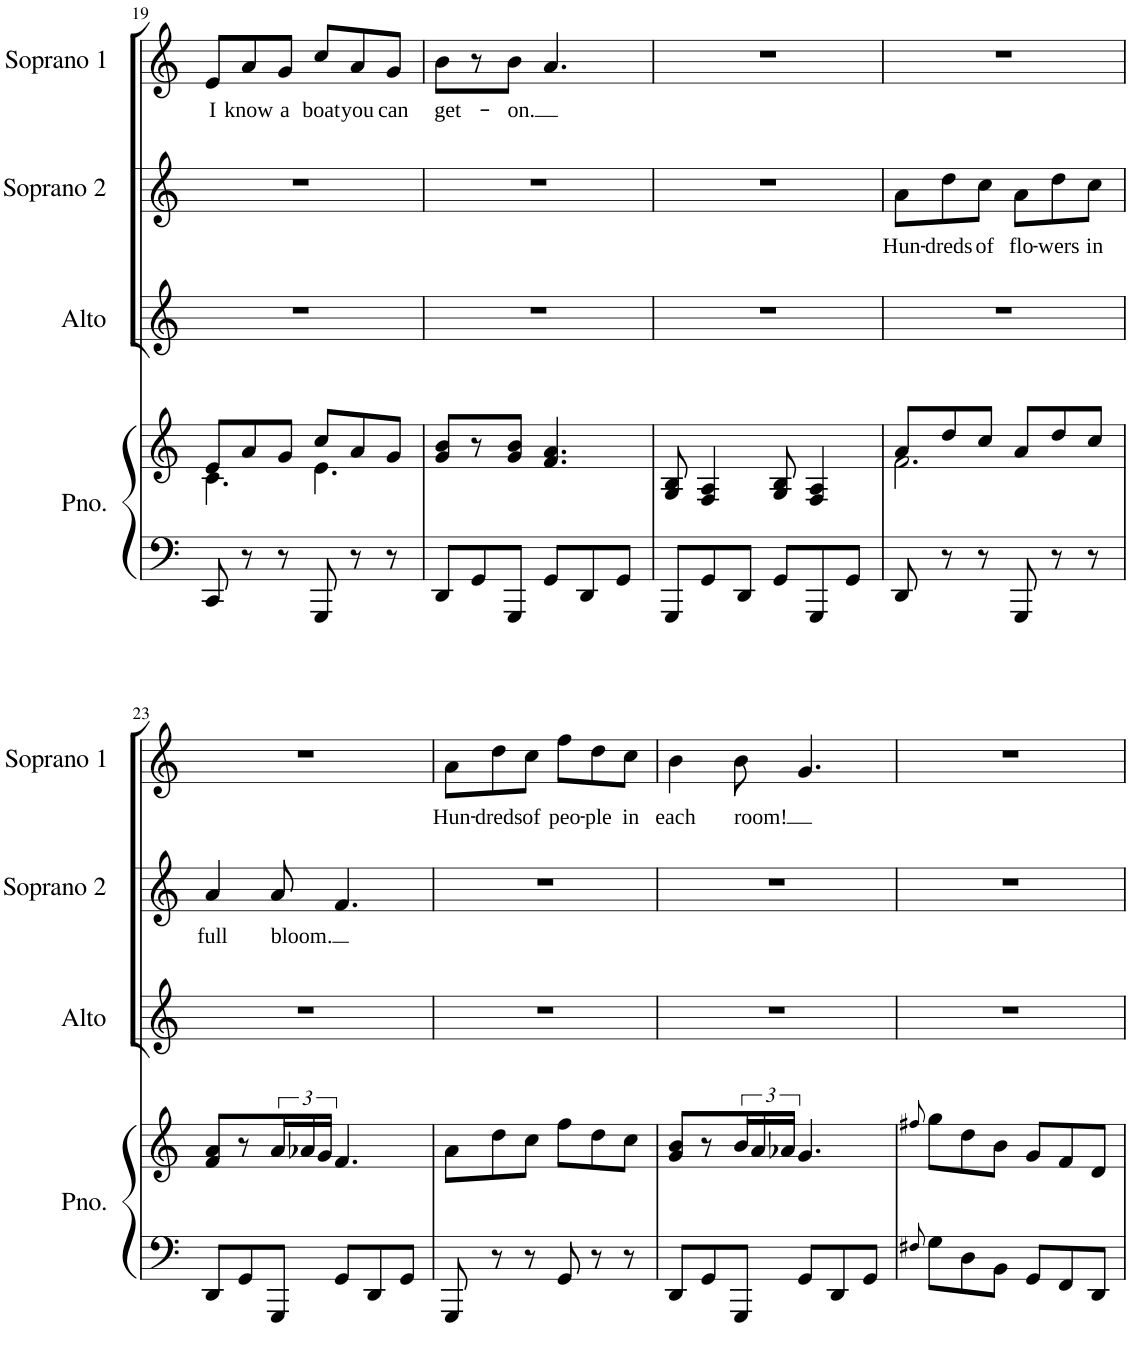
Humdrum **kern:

**kern	**kern	**kern	**kern	**text	**kern	**text
*part4	*part4	*part3	*part2	*part2	*part1	*part1
*staff5	*staff4	*staff3	*staff2	*staff2	*staff1	*staff1
*I"Piano	*	*I"Alto	*I"Soprano 2	*	*I"Soprano 1	*
*I'Pno.	*	*I'Alto	*I'Soprano 2	*	*I'Soprano 1	*
!!LO:PB:g=z
*clefF4	*clefG2	*clefG2	*clefG2	*	*clefG2	*
*k[]	*k[]	*k[]	*k[]	*	*k[]	*
*M6/8	*M6/8	*M6/8	*M6/8	*	*M6/8	*
=19	=19	=19	=19	=19	=19	=19
*	*^	*	*	*	*	*
!	!	!	!	!	!	!	!LO:LY:b
8CC/	8e/L	4.c\	2.r	2.r	.	8e/L	I
!	!	!	!	!	!	!	!LO:LY:b
8r	8a/	.	.	.	.	8a/	know
!	!	!	!	!	!	!	!LO:LY:b
8r	8g/J	.	.	.	.	8g/J	a
!	!	!	!	!	!	!	!LO:LY:b
8GGG/	8cc/L	4.e\	.	.	.	8cc/L	boat
!	!	!	!	!	!	!	!LO:LY:b
8r	8a/	.	.	.	.	8a/	you
!	!	!	!	!	!	!	!LO:LY:b
8r	8g/J	.	.	.	.	8g/J	can
*	*v	*v	*	*	*	*	*
=20	=20	=20	=20	=20	=20	=20
!	!	!	!	!	!	!LO:LY:b
8DD/L	8g/ 8b/L	2.r	2.r	.	8b\L	get-
8GG/	8r	.	.	.	8r	.
!	!	!	!	!	!	!LO:LY:b
8GGG/J	8g/ 8b/J	.	.	.	8b\J	-on.
8GG/L	4.f/ 4.a/	.	.	.	4.a/	.
8DD/	.	.	.	.	.	.
8GG/J	.	.	.	.	.	.
=21	=21	=21	=21	=21	=21	=21
8GGG/L	8G/ 8B/	2.r	2.r	.	2.r	.
8GG/	4F/ 4A/	.	.	.	.	.
8DD/J	.	.	.	.	.	.
8GG/L	8G/ 8B/	.	.	.	.	.
8GGG/	4F/ 4A/	.	.	.	.	.
8GG/J	.	.	.	.	.	.
=22	=22	=22	=22	=22	=22	=22
*	*^	*	*	*	*	*
!	!	!	!	!	!LO:LY:b	!	!
8DD/	8a/L	2.f\	2.r	8a\L	Hun-	2.r	.
!	!	!	!	!	!LO:LY:b	!	!
8r	8dd/	.	.	8dd\	-dreds	.	.
!	!	!	!	!	!LO:LY:b	!	!
8r	8cc/J	.	.	8cc\J	of	.	.
!	!	!	!	!	!LO:LY:b	!	!
8GGG/	8a/L	.	.	8a\L	flo-	.	.
!	!	!	!	!	!LO:LY:b	!	!
8r	8dd/	.	.	8dd\	-wers	.	.
!	!	!	!	!	!LO:LY:b	!	!
8r	8cc/J	.	.	8cc\J	in	.	.
*	*v	*v	*	*	*	*	*
!!LO:LB:g=z
=23	=23	=23	=23	=23	=23	=23
!	!	!	!	!LO:LY:b	!	!
8DD/L	8f/ 8a/L	2.r	4a/	full	2.r	.
8GG/	8r	.	.	.	.	.
!	!	!	!	!LO:LY:b	!	!
8GGG/J	24a/L	.	8a/	bloom.	.	.
.	24a-X/	.	.	.	.	.
.	24g/JJ	.	.	.	.	.
8GG/L	4.f/	.	4.f/	.	.	.
8DD/	.	.	.	.	.	.
8GG/J	.	.	.	.	.	.
=24	=24	=24	=24	=24	=24	=24
!	!	!	!	!	!	!LO:LY:b
8GGG/	8a\L	2.r	2.r	.	8a\L	Hun-
!	!	!	!	!	!	!LO:LY:b
8r	8dd\	.	.	.	8dd\	-dreds
!	!	!	!	!	!	!LO:LY:b
8r	8cc\J	.	.	.	8cc\J	of
!	!	!	!	!	!	!LO:LY:b
8GG/	8ff\L	.	.	.	8ff\L	peo-
!	!	!	!	!	!	!LO:LY:b
8r	8dd\	.	.	.	8dd\	-ple
!	!	!	!	!	!	!LO:LY:b
8r	8cc\J	.	.	.	8cc\J	in
=25	=25	=25	=25	=25	=25	=25
!	!	!	!	!	!	!LO:LY:b
8DD/L	8g/ 8b/L	2.r	2.r	.	4b\	each
8GG/	8r	.	.	.	.	.
!	!	!	!	!	!	!LO:LY:b
8GGG/J	24b/L	.	.	.	8b\	room!
.	24a/	.	.	.	.	.
.	24a-X/JJ	.	.	.	.	.
8GG/L	4.g/	.	.	.	4.g/	.
8DD/	.	.	.	.	.	.
8GG/J	.	.	.	.	.	.
=26	=26	=26	=26	=26	=26	=26
8qF#X/	8qff#X/	.	.	.	.	.
8G\L	8gg\L	2.r	2.r	.	2.r	.
8D\	8dd\	.	.	.	.	.
8BB\J	8b\J	.	.	.	.	.
8GG/L	8g/L	.	.	.	.	.
8FF/	8f/	.	.	.	.	.
8DD/J	8d/J	.	.	.	.	.
=	=	=	=	=	=	=
*-	*-	*-	*-	*-	*-	*-
